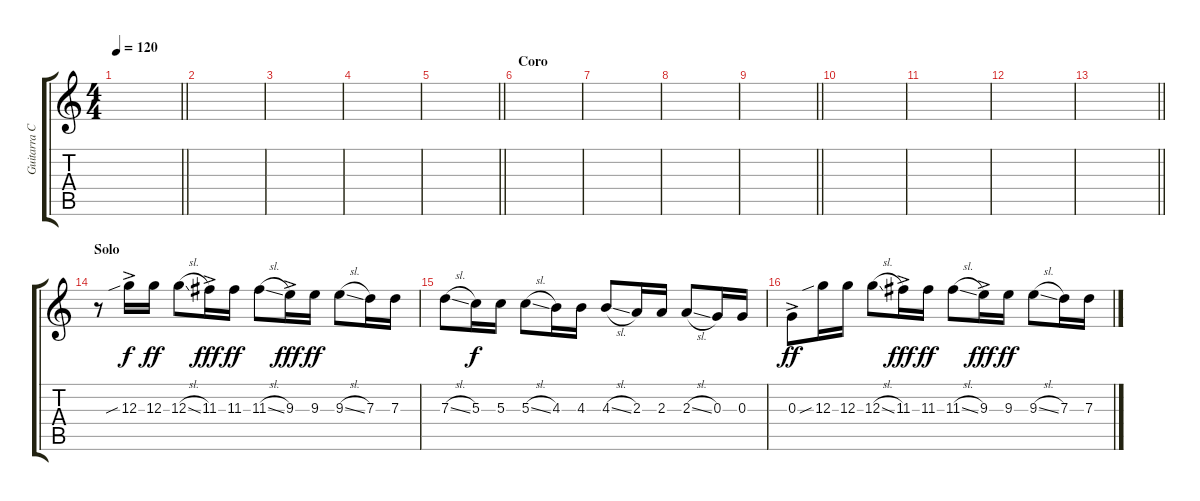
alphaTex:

\track ("Guitarra Complemento" "Guitarra C") {instrument overdrivenguitar}
\staff {score tabs}
\tuning (E4 B3 G3 D3 A2 E2) {hide}
\ts (4 4)
\tempo 120
\clef g2
\barLineRight lightlight
\ks c
|
|
|
|
\barLineRight lightlight
|
\section ("" "Coro")
|
|
|
\barLineRight lightlight
|
|
|
|
\barLineRight lightlight
|
\section ("" "Solo")
r.8 12.3{sib ac}.16{volume 9} 12.3.16{dy ff} 12.3{sl}.8 11.3{ac}.16{dy fff} 11.3.16{dy ff} 11.3{sl}.8 9.3{ac}.16{dy fff} 9.3.16{dy ff} 9.3{sl}.8 7.3.16 7.3.16 |
7.3{sl}.8 5.3.16{dy f} 5.3.16 5.3{sl}.8 4.3.16 4.3.16 4.3{sl}.8 2.3.16 2.3.16 2.3{sl}.8 0.3.16 0.3.16 |
0.3{ac}.8{dy ff} 12.3{sib}.16 12.3.16 12.3{sl}.8 11.3{ac}.16{dy fff} 11.3.16{dy ff} 11.3{sl}.8 9.3{ac}.16{dy fff} 9.3.16{dy ff} 9.3{sl}.8 7.3.16 7.3.16
